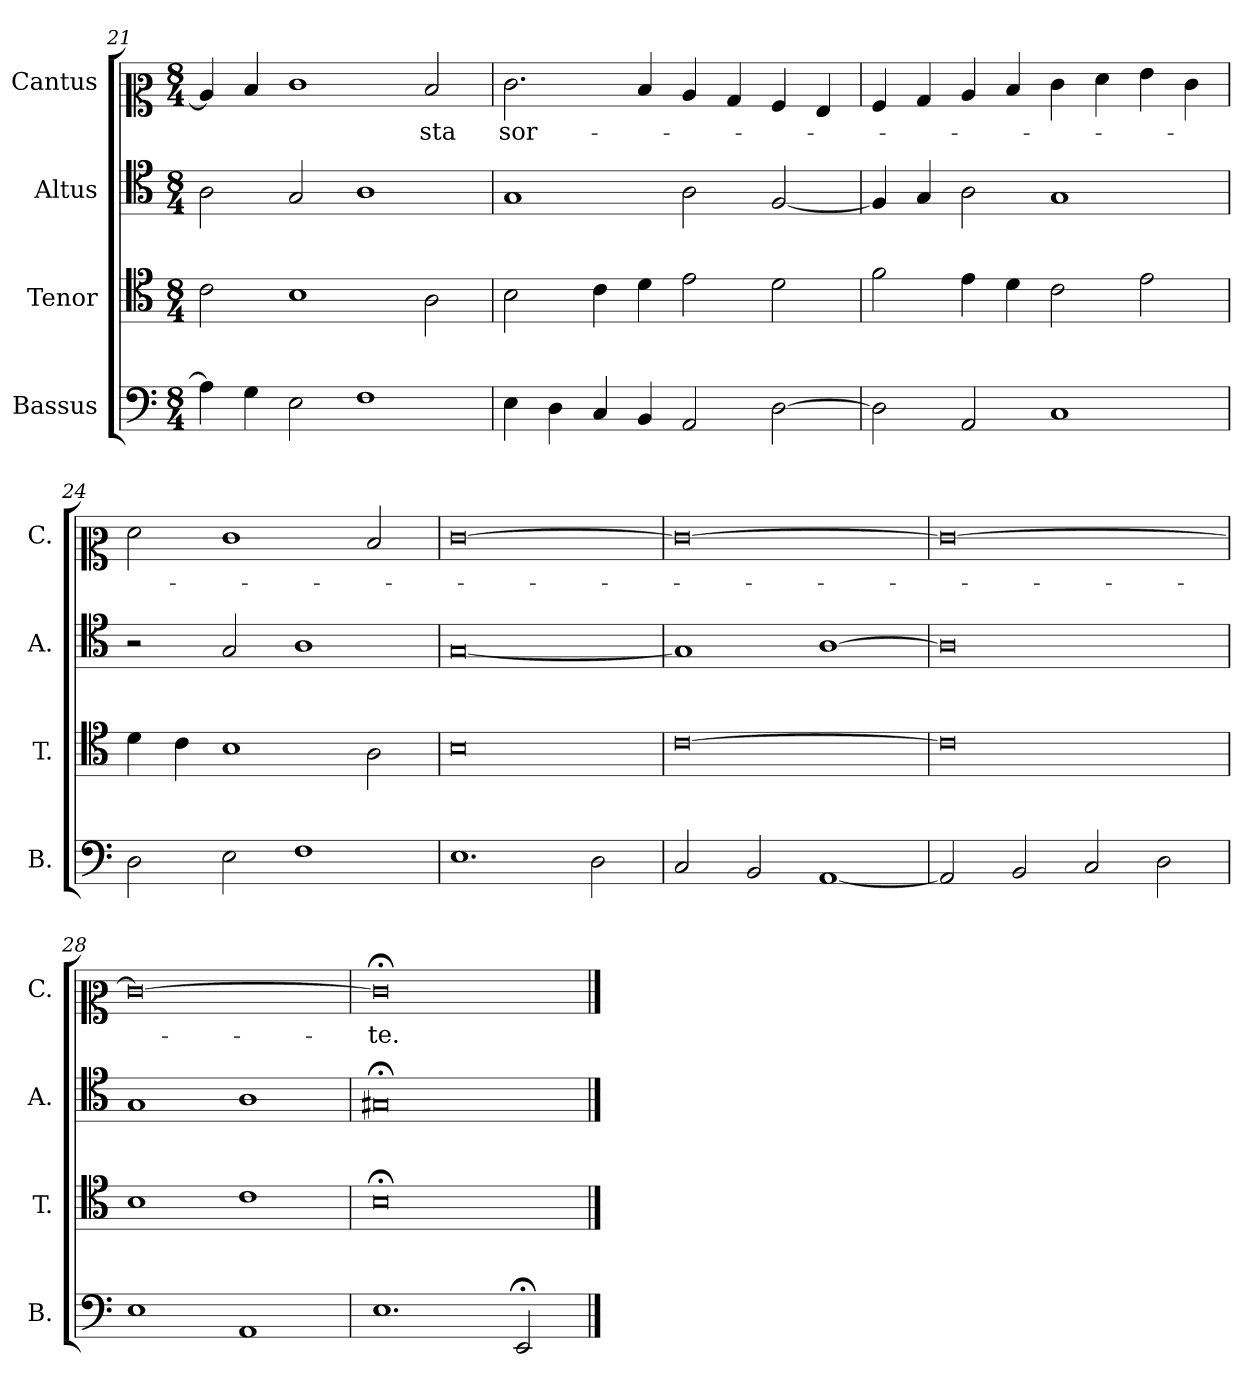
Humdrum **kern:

**kern	**kern	**kern	**kern	**text
*part4	*part3	*part2	*part1	*part1
*staff4	*staff3	*staff2	*staff1	*staff1
*I"Bassus	*I"Tenor	*I"Altus	*I"Cantus	*
*I'B.	*I'T.	*I'A.	*I'C.	*
*clefF4	*clefC4	*clefC4	*clefC2	*
*k[]	*k[]	*k[]	*k[]	*
*M8/4	*M8/4	*M8/4	*M8/4	*
=21	=21	=21	=21	=21
4A\]	2c\	2A\	4c/]	.
4G\	.	.	4d/	.
2E\	1B	2G/	1e	.
1F	.	1A	.	.
!	!	!	!	!LO:LY:b
.	2A\	.	2d/	-sta
=22	=22	=22	=22	=22
!	!	!	!	!LO:LY:b
4E\	2B\	1G	2.e\	sor-
4D\	.	.	.	.
4C/	4c\	.	.	.
4BB/	4d\	.	4d/	.
2AA/	2e\	2A\	4c/	.
.	.	.	4B/	.
[2D\	2d\	[2F/	4A/	.
.	.	.	4G/	.
!!LO:LB:g=z
=23	=23	=23	=23	=23
2D\]	2f\	4F/]	4A/	.
.	.	4G/	4B/	.
2AA/	4e\	2A\	4c/	.
.	4d\	.	4d/	.
1C	2c\	1G	4e\	.
.	.	.	4f\	.
.	2e\	.	4g\	.
.	.	.	4e\	.
=24	=24	=24	=24	=24
2D\	4d\	2r	2f\	.
.	4c\	.	.	.
2E\	1B	2G/	1e	.
1F	.	1A	.	.
.	2A\	.	2d/	.
=25	=25	=25	=25	=25
1.E	0B	[0G	[0e	.
2D\	.	.	.	.
=26	=26	=26	=26	=26
2C/	[0c	1G]	0e_	.
2BB/	.	.	.	.
[1AA	.	[1A	.	.
=27	=27	=27	=27	=27
2AA/]	0c]	0A]	0e_	.
2BB/	.	.	.	.
2C/	.	.	.	.
2D\	.	.	.	.
=28	=28	=28	=28	=28
1E	1B	1G	0e_	.
1AA	1c	1A	.	.
=29	=29	=29	=29	=29
!	!	!	!	!LO:LY:b
1.E	0B;<	0G#X;<	0e;<]	-te.
2EE;</	.	.	.	.
==	==	==	==	==
*-	*-	*-	*-	*-
